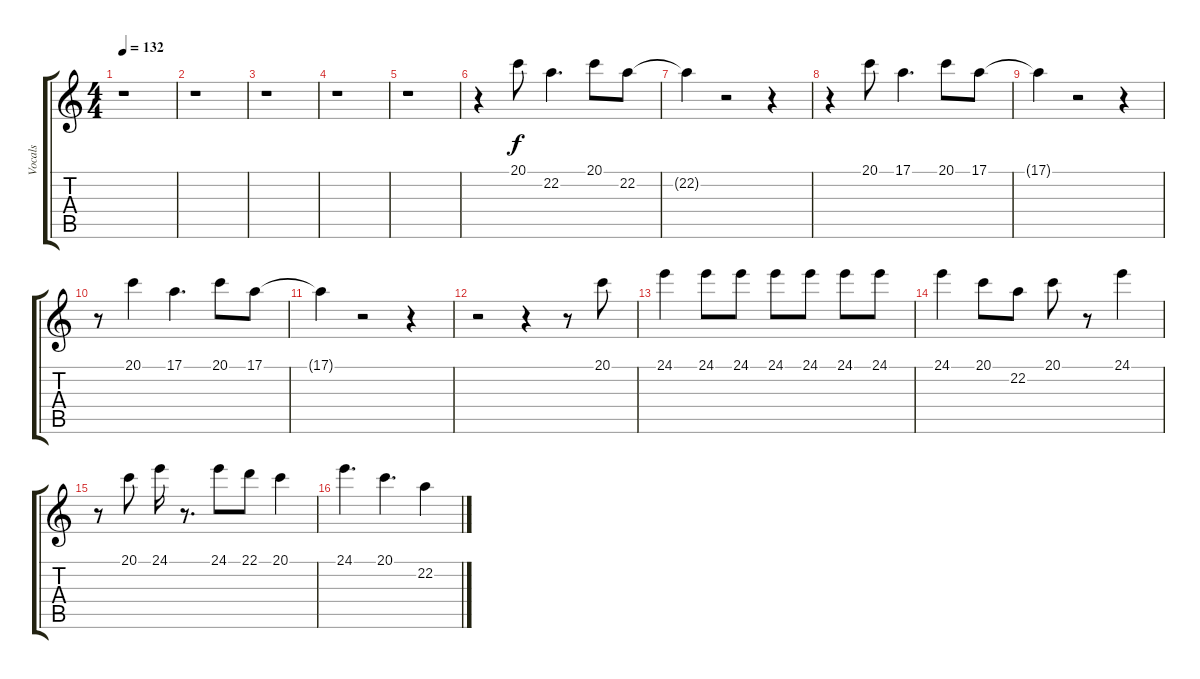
\track ("Vocals" "Vocals") {instrument clarinet}
\staff {score tabs}
\tuning (E4 B3 G3 D3 A2 E2) {hide}
\ts (4 4)
\tempo 132
\clef g2
\ks c
r.1{dy f} |
r.1 |
r.1 |
r.1 |
r.1 |
r.4 20.1.8 22.2.4{d} 20.1.8 22.2.8 |
22.2{t}.4 r.2 r.4 |
r.4 20.1.8 17.1.4{d} 20.1.8 17.1.8 |
17.1{t}.4 r.2 r.4 |
r.8 20.1.4 17.1.4{d} 20.1.8 17.1.8 |
17.1{t}.4 r.2 r.4 |
r.2 r.4 r.8 20.1.8 |
24.1.4 24.1.8 24.1.8 24.1.8 24.1.8 24.1.8 24.1.8 |
24.1.4 20.1.8 22.2.8 20.1.8 r.8 24.1.4 |
r.8 20.1.8 24.1.16 r.8{d} 24.1.8 22.1.8 20.1.4 |
24.1.4{d} 20.1.4{d} 22.2.4
